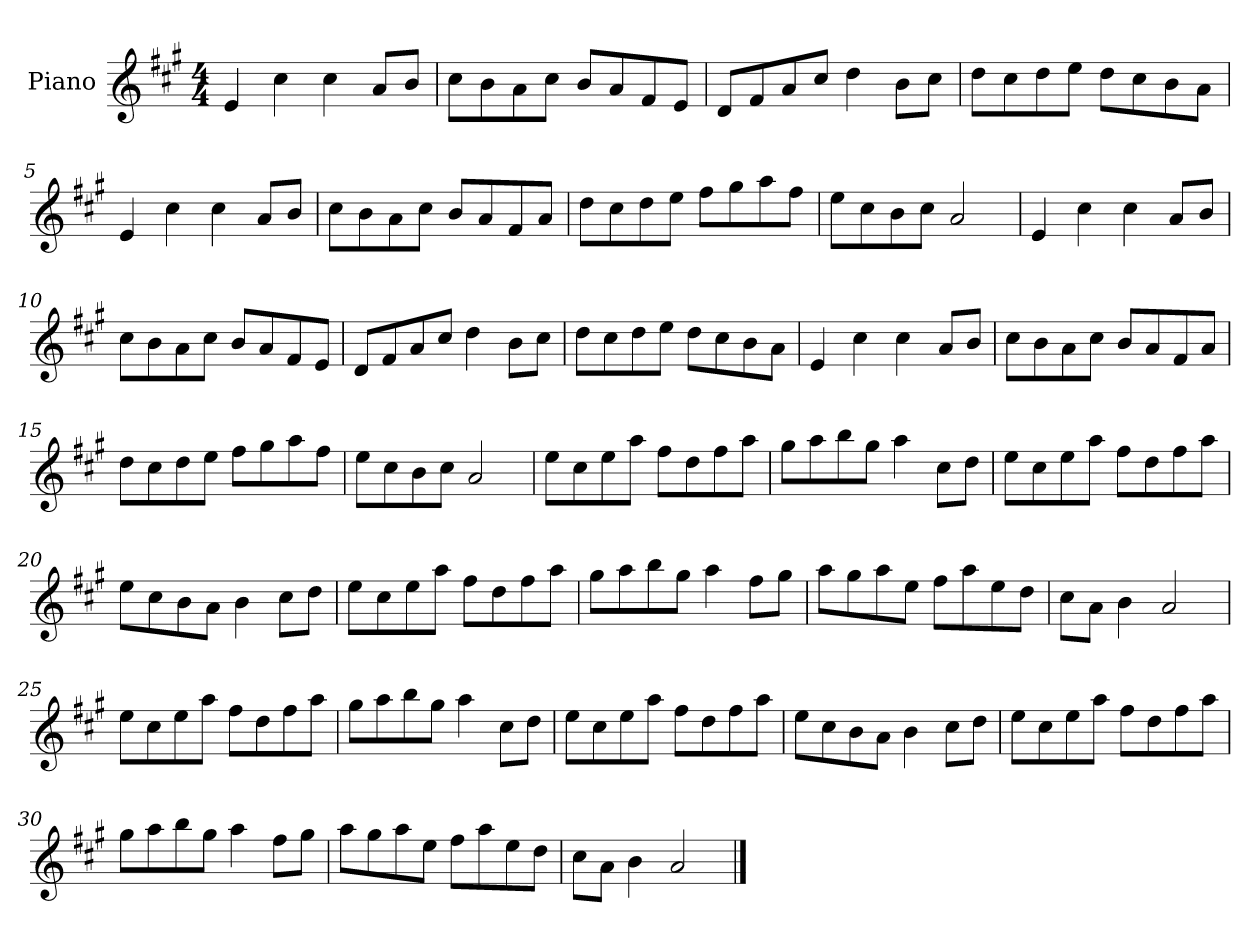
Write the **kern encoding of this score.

**kern
*part1
*staff1
*I"Piano
*I'Pno
*clefG2
*k[f#c#g#]
*M4/4
=1
4e/
4cc#\
4cc#\
8a/L
8b/J
=2
8cc#\L
8b\
8a\
8cc#\J
8b/L
8a/
8f#/
8e/J
=3
8d/L
8f#/
8a/
8cc#/J
4dd\
8b\L
8cc#\J
=4
8dd\L
8cc#\
8dd\
8ee\J
8dd\L
8cc#\
8b\
8a\J
=5
4e/
4cc#\
4cc#\
8a/L
8b/J
=6
8cc#\L
8b\
8a\
8cc#\J
8b/L
8a/
8f#/
8a/J
=7
8dd\L
8cc#\
8dd\
8ee\J
8ff#\L
8gg#\
8aa\
8ff#\J
=8
8ee\L
8cc#\
8b\
8cc#\J
2a/
=9
4e/
4cc#\
4cc#\
8a/L
8b/J
=10
8cc#\L
8b\
8a\
8cc#\J
8b/L
8a/
8f#/
8e/J
=11
8d/L
8f#/
8a/
8cc#/J
4dd\
8b\L
8cc#\J
=12
8dd\L
8cc#\
8dd\
8ee\J
8dd\L
8cc#\
8b\
8a\J
=13
4e/
4cc#\
4cc#\
8a/L
8b/J
=14
8cc#\L
8b\
8a\
8cc#\J
8b/L
8a/
8f#/
8a/J
=15
8dd\L
8cc#\
8dd\
8ee\J
8ff#\L
8gg#\
8aa\
8ff#\J
=16
8ee\L
8cc#\
8b\
8cc#\J
2a/
=17
8ee\L
8cc#\
8ee\
8aa\J
8ff#\L
8dd\
8ff#\
8aa\J
=18
8gg#\L
8aa\
8bb\
8gg#\J
4aa\
8cc#\L
8dd\J
=19
8ee\L
8cc#\
8ee\
8aa\J
8ff#\L
8dd\
8ff#\
8aa\J
=20
8ee\L
8cc#\
8b\
8a\J
4b\
8cc#\L
8dd\J
=21
8ee\L
8cc#\
8ee\
8aa\J
8ff#\L
8dd\
8ff#\
8aa\J
=22
8gg#\L
8aa\
8bb\
8gg#\J
4aa\
8ff#\L
8gg#\J
=23
8aa\L
8gg#\
8aa\
8ee\J
8ff#\L
8aa\
8ee\
8dd\J
=24
8cc#\L
8a\J
4b\
2a/
=25
8ee\L
8cc#\
8ee\
8aa\J
8ff#\L
8dd\
8ff#\
8aa\J
=26
8gg#\L
8aa\
8bb\
8gg#\J
4aa\
8cc#\L
8dd\J
=27
8ee\L
8cc#\
8ee\
8aa\J
8ff#\L
8dd\
8ff#\
8aa\J
=28
8ee\L
8cc#\
8b\
8a\J
4b\
8cc#\L
8dd\J
=29
8ee\L
8cc#\
8ee\
8aa\J
8ff#\L
8dd\
8ff#\
8aa\J
=30
8gg#\L
8aa\
8bb\
8gg#\J
4aa\
8ff#\L
8gg#\J
=31
8aa\L
8gg#\
8aa\
8ee\J
8ff#\L
8aa\
8ee\
8dd\J
=32
8cc#\L
8a\J
4b\
2a/
==
*-
